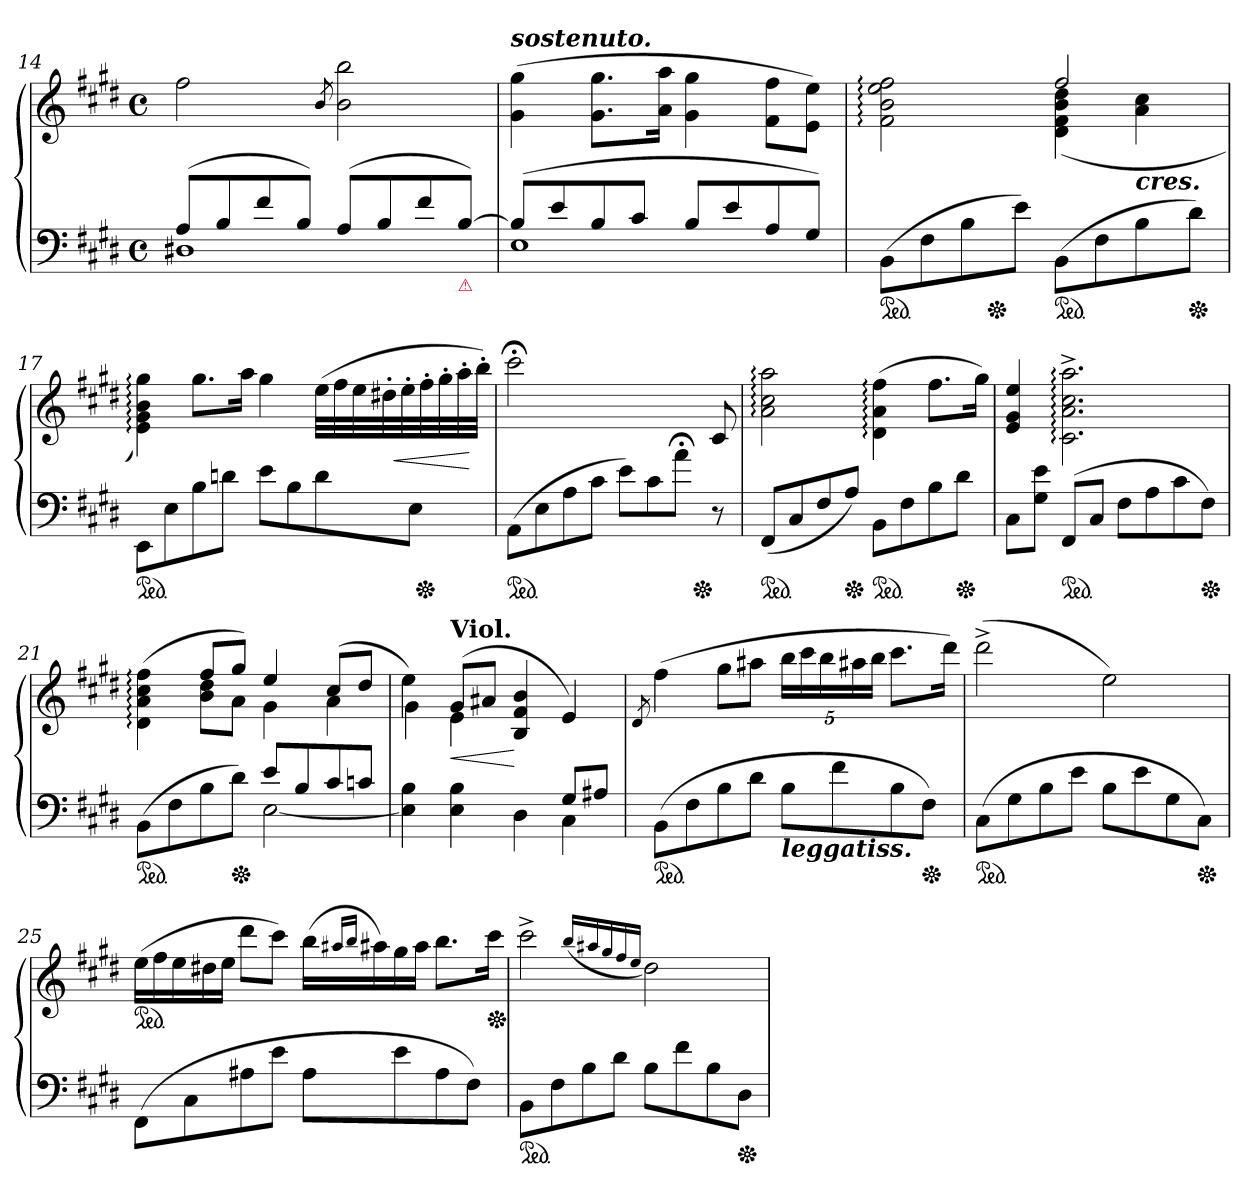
**kern	**kern	**dynam
*part1	*part1	*part1
*staff2	*staff1	*staff1/2
*clefF4	*clefG2	*
*k[f#c#g#d#]	*k[f#c#g#d#]	*
*M4/4	*M4/4	*
*met(c)	*met(c)	*
=14	=14	=14
*^	*	*
(<8AL	1D#X	2ff#	.
8B	.	.	.
8f#	.	.	.
8BJ)	.	.	.
.	.	8qb/	.
(<8AL	.	2b 2bb	.
8B	.	.	.
8f#	.	.	.
!LO:TX:b:color=crimson:t=⚠	!	!	!
[8BJ)	.	.	.
=15	=15	=15	=15
!	!	!LO:TX:a:Bi:t=sostenuto.	!
(<8BL]	1E	(>4g# 4gg#	.
8e	.	.	.
8B	.	8.g# 8.gg#L	.
8c#J	.	.	.
.	.	16a 16aaJk	.
8BL	.	4g# 4gg#	.
8e	.	.	.
8A	.	8f# 8ff#L	.
8G#J)	.	8e 8eeJ)	.
*v	*v	*	*
=16	=16	=16
*	*^	*
*ped	*	*	*
*	*	*^	*
(>8BBL	2f#:\ 2b:\ 2ee:\ 2ff#:\	2ryy	4ryy	.
8F#	.	.	.	.
8B	.	.	16ryy	.
*Xped	*	*	*	*
.	.	.	2ryy	.
8eJ)	.	.	.	.
*ped	*	*	*	*
(>8BBL	2ff#	(>4d# 4f# 4b 4dd#	.	.
8F#	.	.	.	.
!	!	!LO:TX:c:Bi:t=cres.	!	!
8B	.	4a 4cc#	.	.
.	.	.	8.ryy	.
*Xped	*	*	*	*
8d#J)	.	.	.	.
*	*v	*v	*v	*
=17	=17	=17
*ped	*	*
8EEL	4e: 4g#: 4b: 4gg#:)	.
8E	.	.
8B	8.gg#L	.
8dnJ	.	.
.	16aaJk	.
8eL	4gg#	.
8B	.	.
*	*Xtuplet	*
8d	(>36eeLLL	.
.	36ff#	.
.	36ee	.
.	36dd#X'	.
.	36ee'	<
8EJ	.	.
*Xped	*	*
.	36ff#'	.
.	36gg#'	.
.	36aa'	.
.	36bb'JJJ)	[
=18	=18	=18
*ped	*	*
*	*^	*
(>8AAL	2ccc#;<	2ryy	.
8E	.	.	.
8A	.	.	.
8c#J	.	.	.
8e\L)	4.ryy	4ryy	.
8c#\	.	.	.
8a;<\J	.	16ryy	.
*Xped	*	*	*
.	.	8.ryy	.
8r	8c#	.	.
*	*v	*v	*
=19	=19	=19
*ped	*	*
(>8FF#L	2a: 2cc#: 2aa:	.
8C#	.	.
8F#	.	.
*Xped	*	*
8AJ)	.	.
*ped	*	*
8BBL	(>4d#:\ 4a:\ 4ff#:\	.
8F#	.	.
8B	8.ff#L	.
*Xped	*	*
8d#J	.	.
.	16gg#Jk)	.
=20	=20	=20
8C#L	4e 4g# 4ee	.
8G# 8eJ	.	.
*ped	*	*
(>8FF#L	2.c#:^ 2.a:^ 2.cc#:^ 2.aa:^	.
8C#J	.	.
8F#L	.	.
8A	.	.
8c#	.	.
*Xped	*	*
8F#J)	.	.
=21	=21	=21
*^	*^	*
*ped	*	*	*	*
2ryy	(>8BBL	4ryy	(>4d#:\ 4a:\ 4cc#:\ 4ff#:\	.
.	8F#	.	.	.
.	8B	8ff#L	8b 8dd#L	.
*Xped	*	*	*	*
.	8d#J)	8gg#J)	8aJ	.
8eL	[2E	4ee	4g#	.
8B	.	.	.	.
8c#	.	(>8cc#L	4a	.
8cnJ	.	8dd#J	.	.
=22	=22	=22	=22	=22
2.ryy	4E] 4B	4ee\)	4g#	.
!	!	!LO:TX:a:B:t=Viol.	!	!
.	4E! 4B!	(>8g#!L	4e!	<
.	.	8a#X!J	.	.
.	4D#!	4B! 4f#! 4b!	2ryy	[
8G#!L	4C#!	4e!)	.	.
8A#X!J	.	.	.	.
*v	*v	*	*	*
*	*v	*v	*
=23	=23	=23
.	8qd#/	.
*ped	*	*
(>8BBL	(>4ff#	.
8F#	.	.
8B	8gg#L	.
8d#J	8aa#XJ	.
*	*tuplet	*
!LO:TX:b:Bi:t=leggatiss.	!	!
8BL	20bbLL	.
.	20ccc#	.
.	20bb	.
8f#	.	.
.	20aa#X	.
.	20bbJJ	.
8B	8.ccc#L	.
*Xped	*	*
8F#J)	.	.
.	16ddd#Jk)	.
=24	=24	=24
*ped	*	*
(>8C#L	(>2ddd#^<	.
8G#	.	.
8B	.	.
8eJ	.	.
8BL	2ee)	.
8e	.	.
8G#	.	.
*Xped	*	*
8C#J)	.	.
=25	=25	=25
*	*Xtuplet	*
*	*ped	*
(>8FF#L	(>20eeLL	.
.	20ff#	.
.	20ee	.
8C#	.	.
.	20dd#X	.
.	20eeJJ	.
8A#X	8ddd#L	.
8eJ	8ccc#J)	.
8A#L	(>16bbLL	.
.	16qqaa#X/LL	.
.	16qqbb/JJ	.
.	16aa#X)	.
8e	16gg#	.
.	16aa#JJ	.
8A#	8.bbL	.
*	*Xped	*
8F#J)	.	.
.	16ccc#Jk	.
=26	=26	=26
*ped	*	*
8BBL	2ccc#^<	.
8F#	.	.
8B	.	.
8d#J	.	.
.	(<16qqbb/LL	.
.	16qqaa#X/	.
.	16qqgg#/	.
.	16qqff#/	.
.	16qqee/JJ	.
8BL	2dd#)	.
8f#	.	.
8B	.	.
*Xped	*	*
8D#J	.	.
=	=	=
*-	*-	*-
